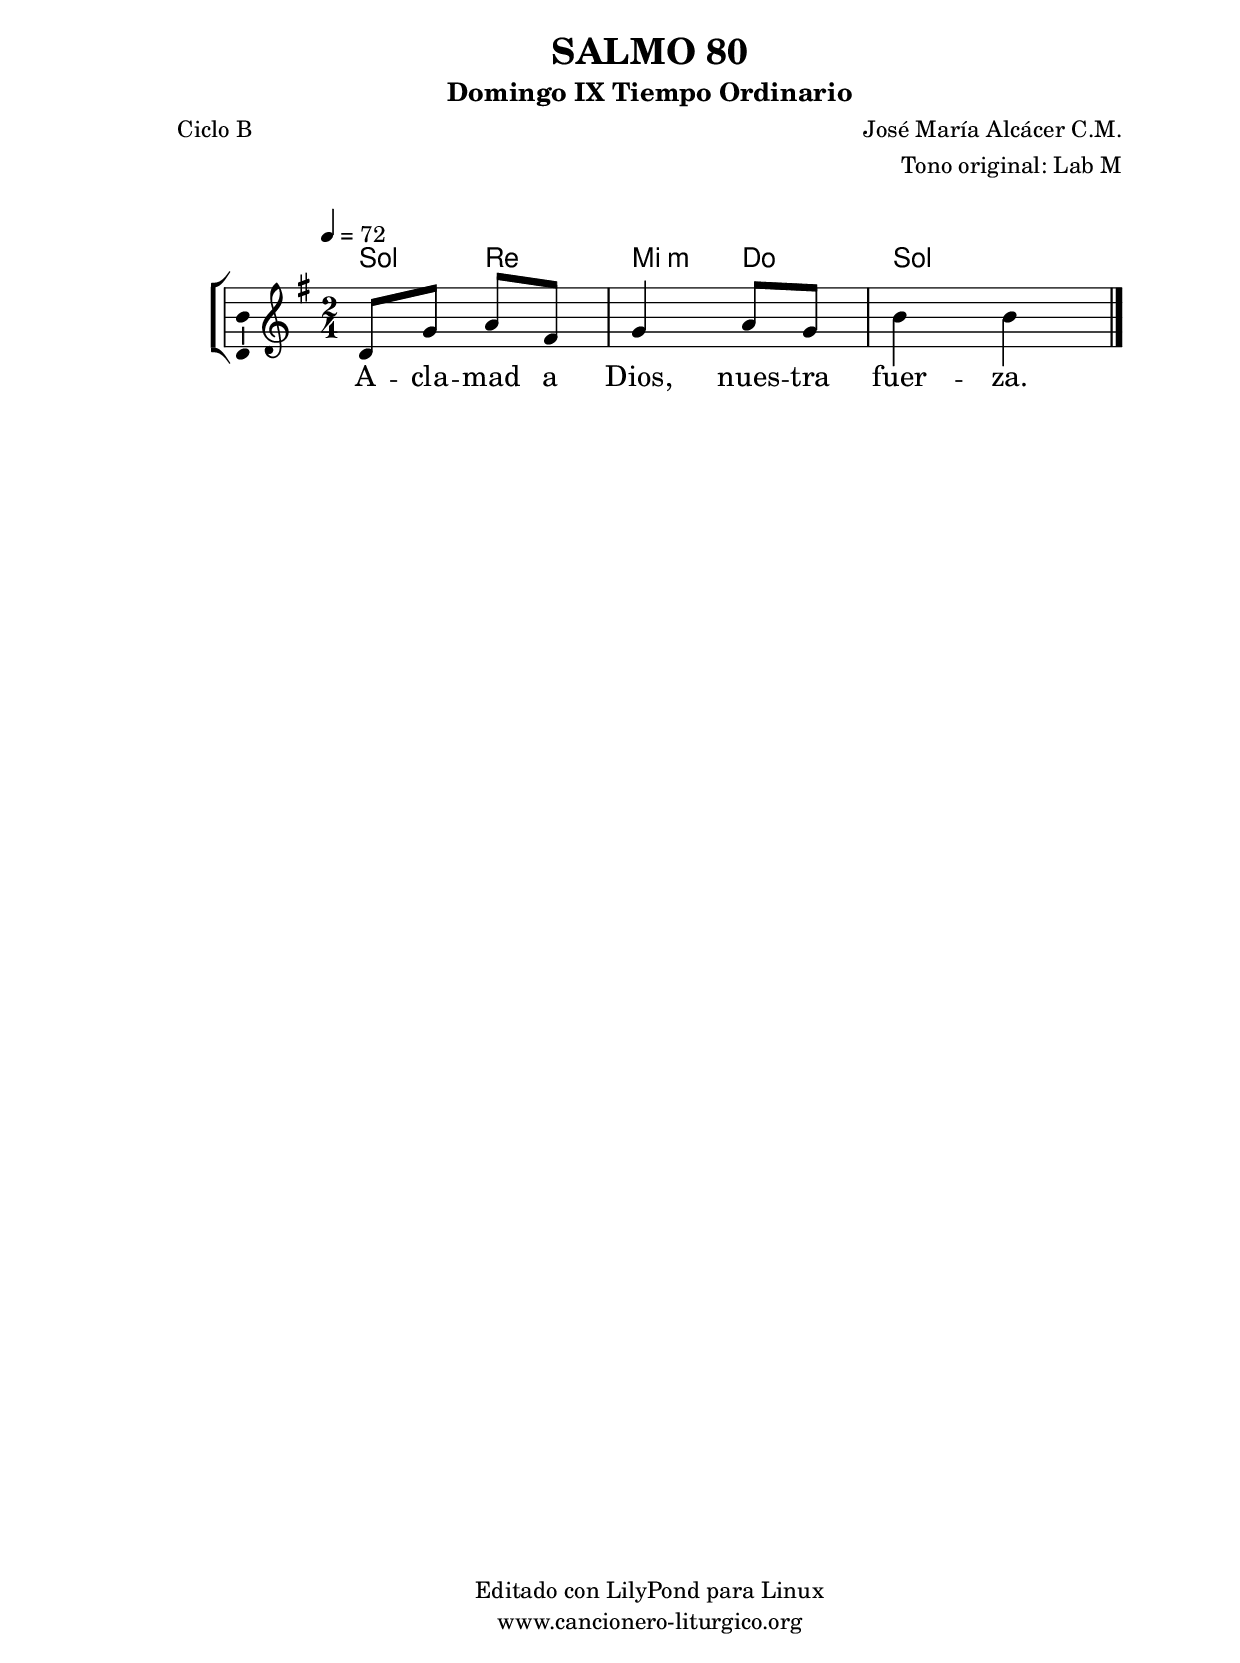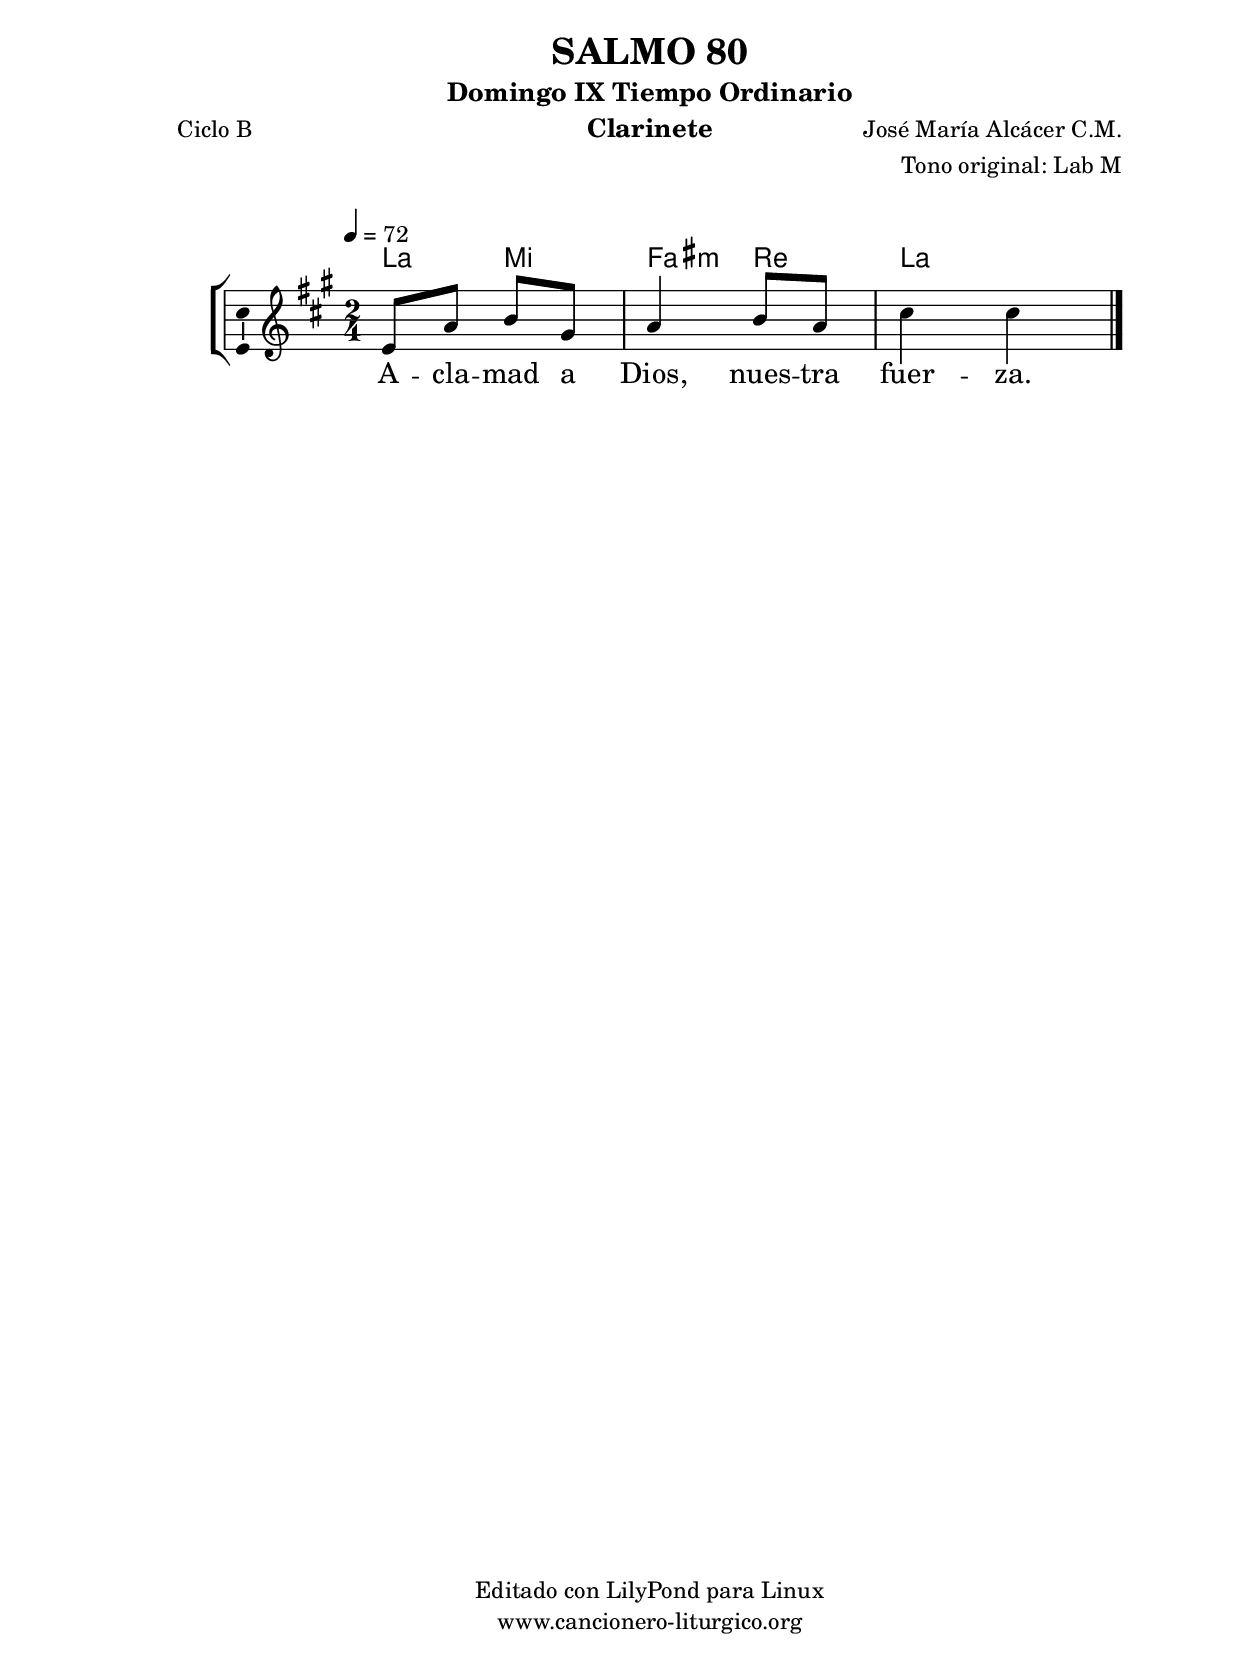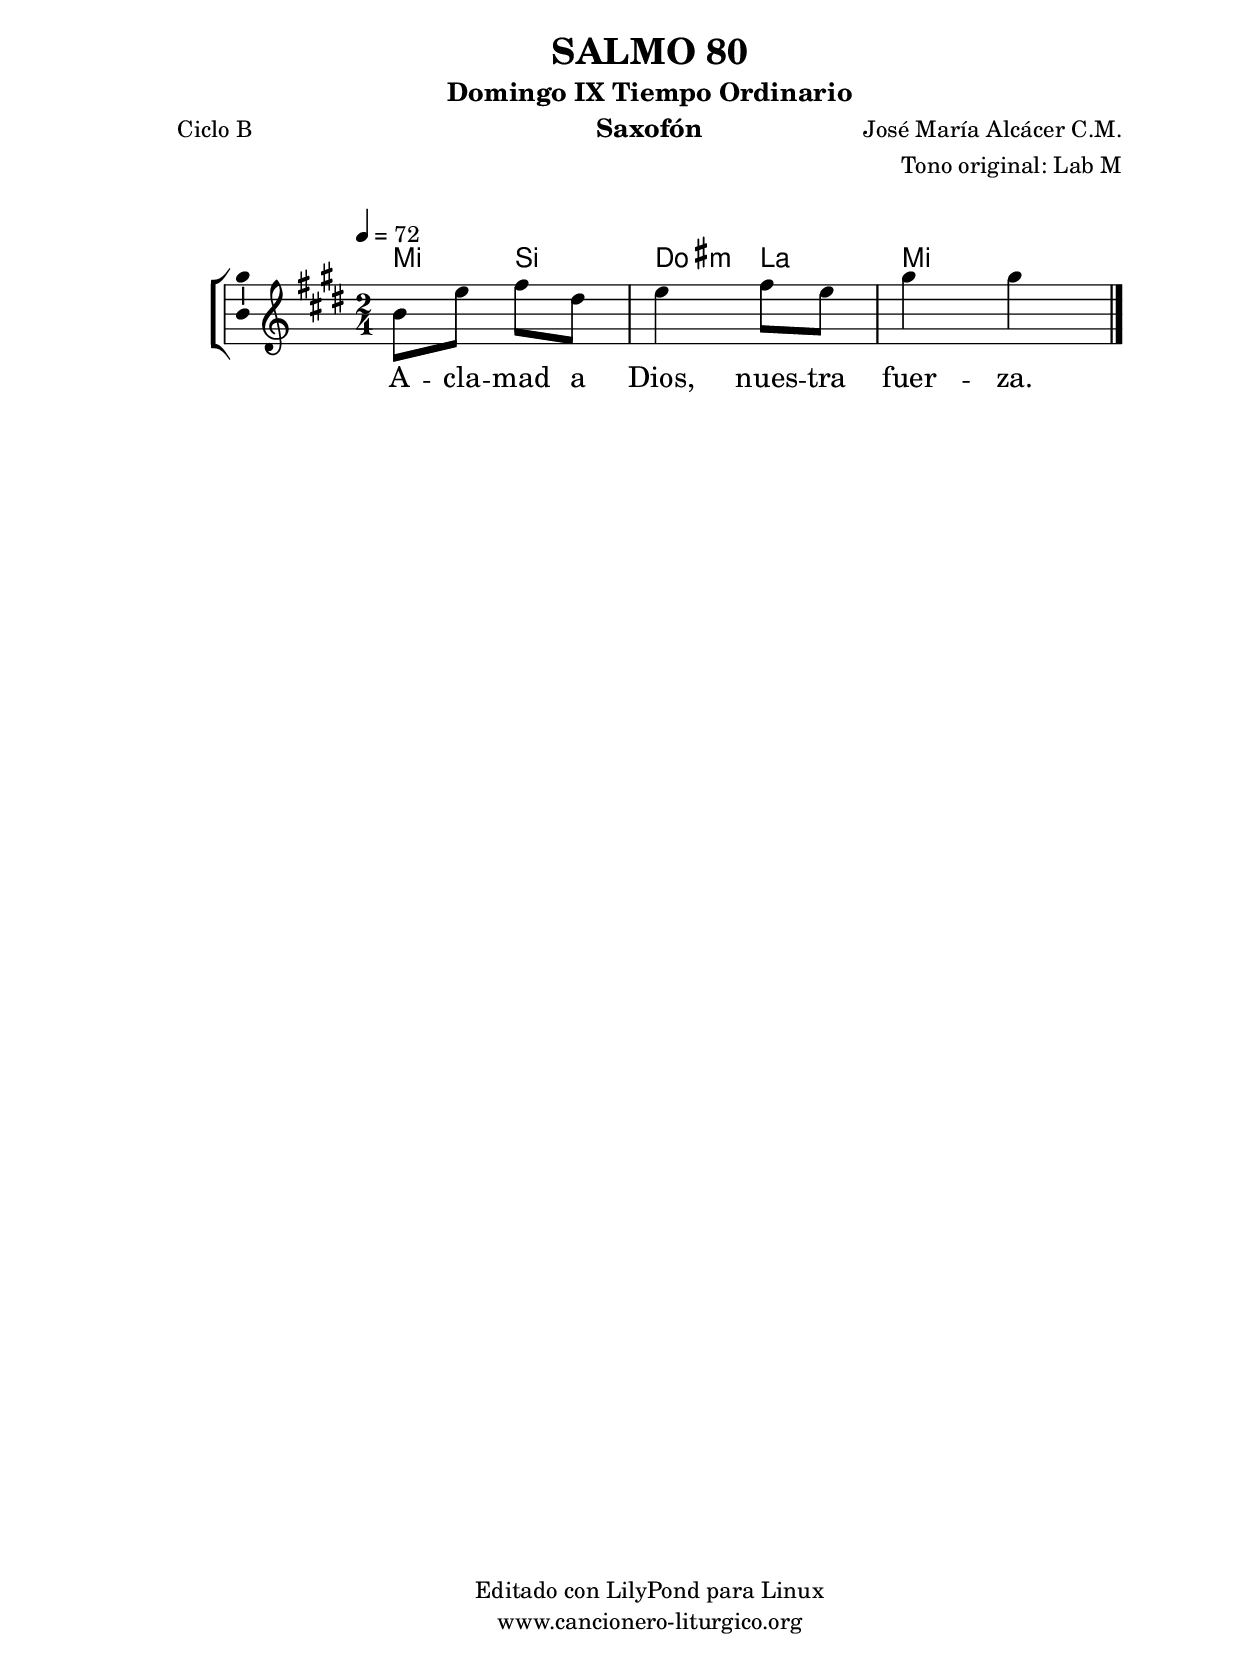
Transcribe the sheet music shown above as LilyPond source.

%
%para convertir .midi en .wav:
%timidity filename.midi -Ow -o finename.wav
%
%
%Para convertir de .wav a .mp3:
%lame -h -m j filename.wav
%
%
%para escuchar el midi:
%timidity nombrefichero.midi
%


%versión de lilypond para la que se ha escrito esta partitura:
\version "2.16.0"

	%Tamaño papel
	#(set-default-paper-size "a4")
	%Tamaño partitura
	#(set-global-staff-size 20)
	%No responde al pulsar sobre una nota
	#(ly:set-option 'point-and-click #f)

%parámetros del encabezamiento:
\header {
	title = "SALMO 80"
	subtitle = "Domingo IX Tiempo Ordinario"
	composer = "José María Alcácer C.M."
	poet = "Ciclo B"
	meter = ""
	arranger = "Tono original: Lab M"
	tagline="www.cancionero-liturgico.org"
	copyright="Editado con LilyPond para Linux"
	tiempo = "Ordinario"
	usos = "Salmo"
	letra = "Aclamad a Dios, nuestra fuerza."
	}

%parámetros asociados al papel:
\paper  {
	oddHeaderMarkup = \markup {\fill-line { \on-the-fly #not-first-page \fromproperty #'header:title \on-the-fly #not-first-page \fromproperty #'header:composer }}
	evenHeaderMarkup = \markup {\fill-line { \fromproperty #'header:composer \fromproperty #'header:title }}
	#(set-paper-size "a4")
	print-page-number = ##f
	first-page-number = 1
	print-first-page-number = ##f
%	head-separation = 3.0 \cm
	top-margin = 2.0 \cm
	bottom-margin = 0.5\cm
%%%	bottom-margin = -1.0\cm
	left-margin = 3.0 \cm
	line-width = 16.0 \cm 
	indent = 8\mm
	interscoreline = 2.\mm
	between-system-space = 15\mm
%	para que las partituras no llenen la hoja:
	ragged-bottom = ##t
%	idem para la última hoja:
	ragged-last-bottom = ##f
%	para que las partituras llenen el ancho del papel:
	ragged-last = ##f
	after-title-space = 2.5 \cm
%page-count=1
%system-count=8

	%Flexible Vertical Spacing
%	markup-markup-spacing =
%	#'((basic-distance . 15) (minimum-distance . 15) (padding . 3))
	markup-system-spacing =
	#'((basic-distance . 15) (minimum-distance . 15) (padding . 3))
	system-system-spacing =
	#'((basic-distance . 15) (minimum-distance . 15) (padding . 3))
	score-system-spacing =
	#'((basic-distance . 15) (minimum-distance . 15) (padding . 5))
%	top-system-spacing = % header
%	#'((basic-distance . 8) (minimum-distance . 0) (padding . 3))
%	top-markup-spacing =
%	#'((basic-distance . 20) (minimum-distance . 20) (padding . 3))
	last-bottom-spacing = % footer
	#'((basic-distance . 5) (minimum-distance . 5) (padding . 3))
%	score-markup-spacing =
%	#'((basic-distance . 16) (minimum-distance . 13) (padding . 3))

	}


%parámetros que afectan a toda la partitura:
global =  {
	%clave de sol (G):
	\clef G
	%armadura:
	\transpose aes g
	\key aes \major
	\tempo 4=72
	\set Score.tempoHideNote = ##f
	}


acordes = {
	\italianChords
	\chordmode {
	\transpose aes g
{

aes4 ees f:m des aes2

	}
	}
}

melodia = 
	\transpose aes g
{
	\relative c'{
	\time 2/4
%	\partial 4*1

ees8 aes bes g
aes4 bes8 aes
c4 c

	\bar "|."
	}
	}


texto = \lyricmode {
A -- cla -- mad a Dios, nues -- tra fuer -- za.
	}


acordesStaff = \context ChordNames = acordesStaff <<
	\set chordChanges = ##t
	\acordes
	>>


vozStaff = \context Voice = vozStaff
\with {\consists "Ambitus_engraver"}
<<
%	\set Staff.instrumentName = ""
%	\set Staff.shortInstrumentName = ""
%	\set Staff.midiInstrument = #"clarinet"
%	\set Staff.midiInstrument = #"cello"
%	\set Staff.midiInstrument = #"flute"
	\set Staff.midiInstrument = #"electric guitar (jazz)"
%	\set Staff.midiInstrument = #"english horn"
%	\set Staff.midiInstrument = #"violin"
%	\set Staff.midiInstrument = #"glockenspiel"
	\set Staff.midiMinimumVolume = #0.7
	\set Staff.midiMaximumVolume = #0.9
	\global
	\melodia
	>>


textoStaff = \context Lyrics = textoStaff <<
	\lyricsto vozStaff \texto
	>>

\book {
	\score {
		\context ChoirStaff {
			\override StaffGroup.SystemStartBracket #'collapse-height = #1
			\override Score.SystemStartBar #'collapse-height = #1
			<<
			\acordesStaff
			\vozStaff
			\textoStaff
			>>
			}
		\layout {
	    		\context {
				\Lyrics
				\override LyricText #'font-size = #2
				}
	   		 \context {
				\Score
				%fontSize = #3
				\override StaffSymbol #'staff-space = #(magstep +3)
				%\override Beam #'thickness = #0.55
				%\override SpacingSpanner #'spacing-increment = #1.0
				%\override Slur #'height-limit = #1.5
				}
			}
		}
	\score {
		\unfoldRepeats
		\context ChoirStaff {
			<<
			\acordesStaff
			\vozStaff
			>>
			}
		\midi {
	  		\context {
	  			\Score
				tempoWholesPerMinute = #(ly:make-moment 70 4)
				}
			}
		}
	}

%Partitura para clarinete
#(define output-suffix "C")
\book {
	\header{
		instrument = "Clarinete"
		}
	\score {
		\context ChoirStaff {
			\override StaffGroup.SystemStartBracket #'collapse-height = #1
			\override Score.SystemStartBar #'collapse-height = #1
\transpose c d
			<<
			\acordesStaff
			\vozStaff
			\textoStaff
			>>
			}
		\layout {
	    		\context {
				\Lyrics
				\override LyricText #'font-size = #2
				}
	   		 \context {
				\Score
				%fontSize = #3
				\override StaffSymbol #'staff-space = #(magstep +3)
				%\override Beam #'thickness = #0.55
				%\override SpacingSpanner #'spacing-increment = #1.0
				%\override Slur #'height-limit = #1.5
				}
			}
		}
	}

%Partitura para saxofón
#(define output-suffix "S")
\book {
	\header{
		instrument = "Saxofón"
		}
	\score {
		\context ChoirStaff {
			\override StaffGroup.SystemStartBracket #'collapse-height = #1
			\override Score.SystemStartBar #'collapse-height = #1
\transpose c a
			<<
			\acordesStaff
			\vozStaff
			\textoStaff
			>>
			}
		\layout {
	    		\context {
				\Lyrics
				\override LyricText #'font-size = #2
				}
	   		 \context {
				\Score
				%fontSize = #3
				\override StaffSymbol #'staff-space = #(magstep +3)
				%\override Beam #'thickness = #0.55
				%\override SpacingSpanner #'spacing-increment = #1.0
				%\override Slur #'height-limit = #1.5
				}
			}
		}
	}

